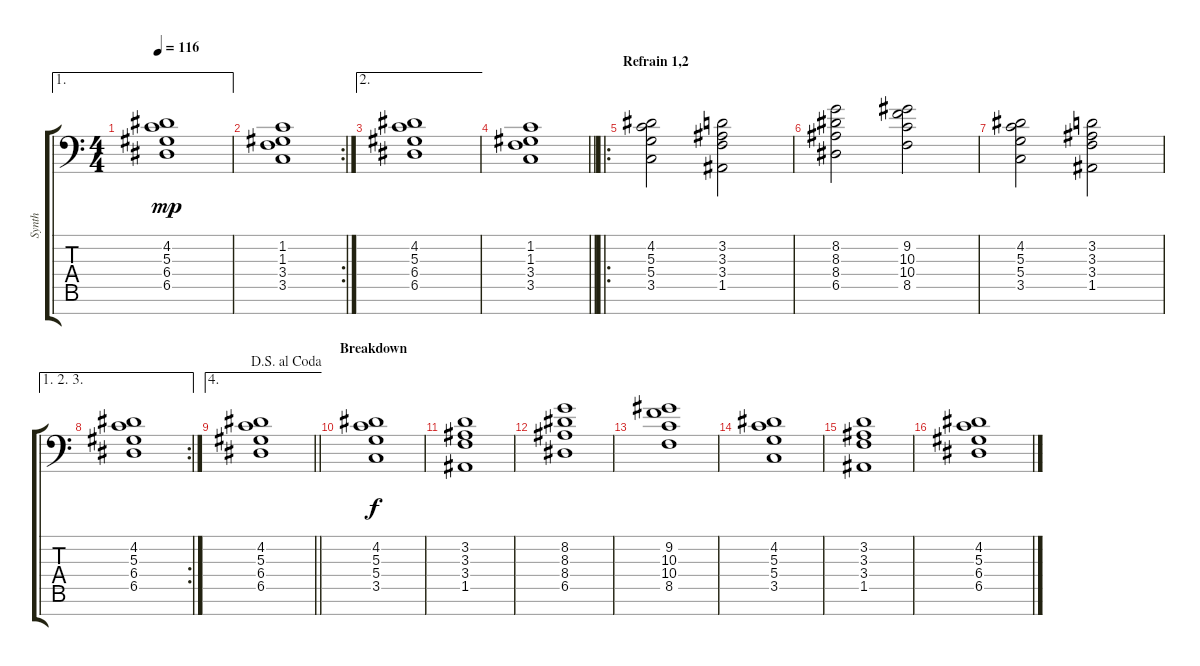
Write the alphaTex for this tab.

\track ("Synth" "Synth") {instrument synthstrings1}
\staff {score tabs}
\tuning (E4 B3 G3 D3 A2 E2 A1) {hide}
\ae 1
\ts (4 4)
\tempo 116
\clef f4
\ks c
(4.2 5.3 6.4 6.5).1{dy mp} |
\rc 2
(1.2 1.3 3.4 3.5).1 |
\ae 2
(4.2 5.3 6.4 6.5).1 |
\barLineRight lightlight
(1.2 1.3 3.4 3.5).1 |
\ro
\section ("" "Refrain 1,2")
(4.2 5.3 5.4 3.5).2 (3.2 3.3 3.4 1.5).2 |
(8.2 8.3 8.4 6.5).2 (9.2 10.3 10.4 8.5).2 |
(4.2 5.3 5.4 3.5).2 (3.2 3.3 3.4 1.5).2 |
\ae (1 2 3)
\rc 2
(4.2 5.3 6.4 6.5).1 |
\ae 4
\jump dalsegnoalcoda
\barLineRight lightlight
(4.2 5.3 6.4 6.5).1 |
\section ("" "Breakdown")
(4.2 5.3 5.4 3.5).1{dy f} |
(3.2 3.3 3.4 1.5).1 |
(8.2 8.3 8.4 6.5).1 |
(9.2 10.3 10.4 8.5).1 |
(4.2 5.3 5.4 3.5).1 |
(3.2 3.3 3.4 1.5).1 |
(4.2 5.3 6.4 6.5).1
